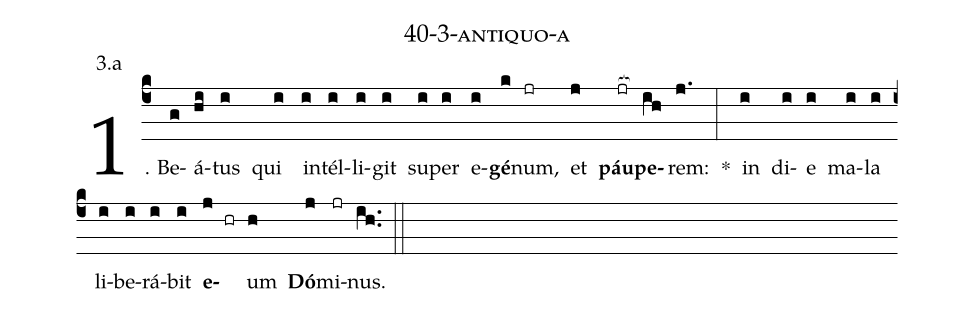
name: 40-3-antiquo-a;
annotation: 3.a;
%%
(c4)1. Be(g)á(hi)tus(i) qui(i) in(i)tél(i)li(i)git(i) su(i)per(i) e(i)<b>gé</b>(k)num,(jr) et(j) <b>páu</b>(jr[ocb:1{])<b>pe</b>(ih[ocb:0}])rem:(j.) *(:) in(i) di(i)e(i) ma(i)la(i) li(i)be(i)rá(i)bit(i) <b>e</b>(j hr)um(h) <b>Dó</b>(j)mi(jr)nus.(ih..) (::)
